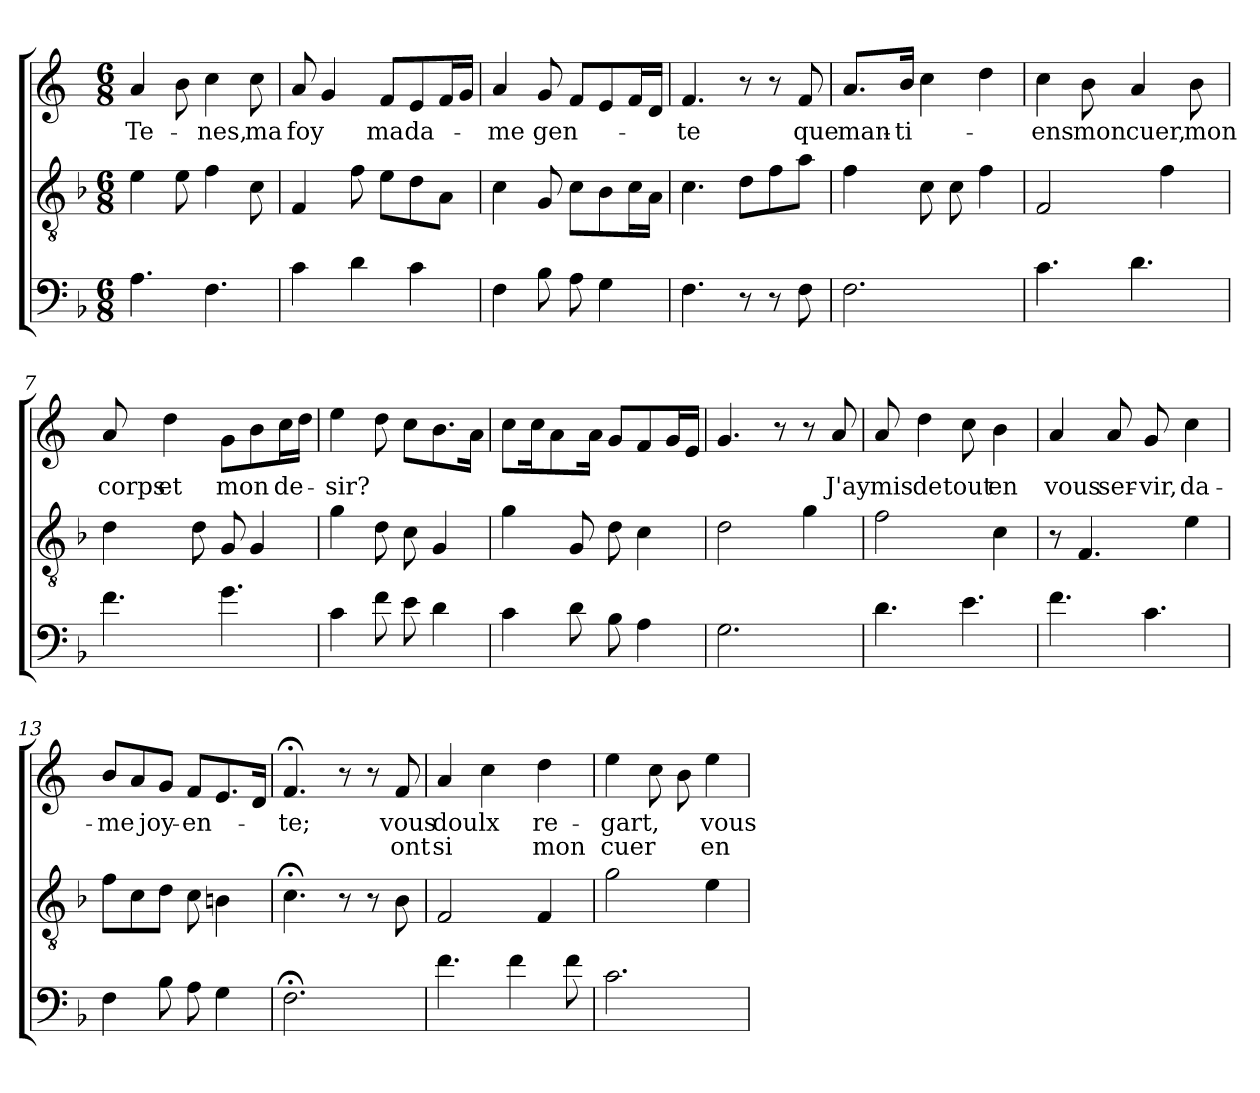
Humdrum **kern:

**kern	**kern	**kern	**text	**text
*part3	*part2	*part1	*part1	*part1
*staff3	*staff2	*staff1	*staff1	*staff1
*clefF4	*clefGv2	*clefG2	*	*
*k[b-]	*k[b-]	*k[]	*	*
*F:	*F:	*C:	*	*
*M6/8	*M6/8	*M6/8	*	*
=1	=1	=1	=1	=1
!	!	!	!LO:LY:b	!
4.A\	4e\	4a/	Te-	.
.	8e\	8b\	.	.
!	!	!	!LO:LY:b	!
4.F\	4f\	4cc\	-nes,	.
!	!	!	!LO:LY:b	!
.	8c\	8cc\	ma	.
=2	=2	=2	=2	=2
!	!	!	!LO:LY:b	!
4c\	4F/	8a/	foy	.
.	.	4g/	.	.
4d\	8f\	.	.	.
!	!	!	!LO:LY:b	!
.	8e\L	8f/L	ma	.
!	!	!	!LO:LY:b	!
4c\	8d\	8e/	da-	.
.	8A\J	16f/L	.	.
.	.	16g/JJ	.	.
=3	=3	=3	=3	=3
!	!	!	!LO:LY:b	!
4F\	4c\	4a/	-me	.
!	!	!	!LO:LY:b	!
8B-\	8G/	8g/	gen-	.
8A\	8c\L	8f/L	.	.
4G\	8B-\	8e/	.	.
.	16c\L	16f/L	.	.
.	16A\JJ	16d/JJ	.	.
=4	=4	=4	=4	=4
!	!	!	!LO:LY:b	!
4.F\	4.c\	4.f/	-te	.
8r	8d\L	8r	.	.
8r	8f\	8r	.	.
!	!	!	!LO:LY:b	!
8F\	8a\J	8f/	que	.
=5	=5	=5	=5	=5
!	!	!	!LO:LY:b	!
2.F\	4f\	8.a/L	man-	.
!	!	!	!LO:LY:b	!
.	.	16b/Jk	-ti-	.
.	8c\	4cc\	.	.
.	8c\	.	.	.
.	4f\	4dd\	.	.
=6	=6	=6	=6	=6
!	!	!	!LO:LY:b	!
4.c\	2F/	4cc\	-ens	.
!	!	!	!LO:LY:b	!
.	.	8b\	mon	.
!	!	!	!LO:LY:b	!
4.d\	.	4a/	cuer,	.
.	4f\	.	.	.
!	!	!	!LO:LY:b	!
.	.	8b\	mon	.
!!LO:LB:g=z
=7	=7	=7	=7	=7
!	!	!	!LO:LY:b	!
4.f\	4d\	8a/	corps	.
!	!	!	!LO:LY:b	!
.	.	4dd\	et	.
.	8d\	.	.	.
!	!	!	!LO:LY:b	!
4.g\	8G/	8g\L	mon	.
.	4G/	8b\	.	.
!	!	!	!LO:LY:b	!
.	.	16cc\L	de-	.
.	.	16dd\JJ	.	.
=8	=8	=8	=8	=8
!	!	!	!LO:LY:b	!
4c\	4g\	4ee\	-sir?	.
8f\	8d\	8dd\	.	.
8e\	8c\	8cc\L	.	.
4d\	4G/	8.b\	.	.
.	.	16a\Jk	.	.
=9	=9	=9	=9	=9
4c\	4g\	8cc\L	.	.
.	.	16cc\k	.	.
.	.	8a\	.	.
8d\	8G/	.	.	.
.	.	16a\Jk	.	.
8B-\	8d\	8g/L	.	.
4A\	4c\	8f/	.	.
.	.	16g/L	.	.
.	.	16e/JJ	.	.
=10	=10	=10	=10	=10
2.G\	2d\	4.g/	.	.
.	.	8r	.	.
.	4g\	8r	.	.
!	!	!	!LO:LY:b	!
.	.	8a/	J'ay	.
=11	=11	=11	=11	=11
!	!	!	!LO:LY:b	!
4.d\	2f\	8a/	mis	.
!	!	!	!LO:LY:b	!
.	.	4dd\	de	.
!	!	!	!LO:LY:b	!
4.e\	.	8cc\	tout	.
!	!	!	!LO:LY:b	!
.	4c\	4b\	en	.
=12	=12	=12	=12	=12
!	!	!	!LO:LY:b	!
4.f\	8r	4a/	vous	.
.	4.F/	.	.	.
!	!	!	!LO:LY:b	!
.	.	8a/	ser-	.
!	!	!	!LO:LY:b	!
4.c\	.	8g/	-vir,	.
!	!	!	!LO:LY:b	!
.	4e\	4cc\	da-	.
!!LO:LB:g=z
=13	=13	=13	=13	=13
!	!	!	!LO:LY:b	!
4F\	8f\L	8b/L	-me	.
.	8c\	8a/	.	.
!	!	!	!LO:LY:b	!
8B-\	8d\J	8g/J	joy-	.
!	!	!	!LO:LY:b	!
8A\	8c\	8f/L	-en-	.
4G\	4Bni\	8.e/	.	.
.	.	16d/Jk	.	.
=14	=14	=14	=14	=14
!	!	!	!LO:LY:b	!
2.F;<\	4.c;<\	4.f;</	-te;	.
.	8r	8r	.	.
.	8r	8r	.	.
!	!	!	!LO:LY:b	!LO:LY:b
.	8B-\	8f/	vous	ont
=15	=15	=15	=15	=15
!	!	!	!LO:LY:b	!LO:LY:b
4.f\	2F/	4a/	doulx	si
.	.	4cc\	.	.
4f\	.	.	.	.
!	!	!	!LO:LY:b	!LO:LY:b
.	4F/	4dd\	re-	mon
8f\	.	.	.	.
=16	=16	=16	=16	=16
!	!	!	!LO:LY:b	!LO:LY:b
2.c\	2g\	4ee\	-gart,	cuer
.	.	8cc\	.	.
.	.	8b\	.	.
!	!	!	!LO:LY:b	!LO:LY:b
.	4e\	4ee\	vous	en-
=	=	=	=	=
*-	*-	*-	*-	*-
